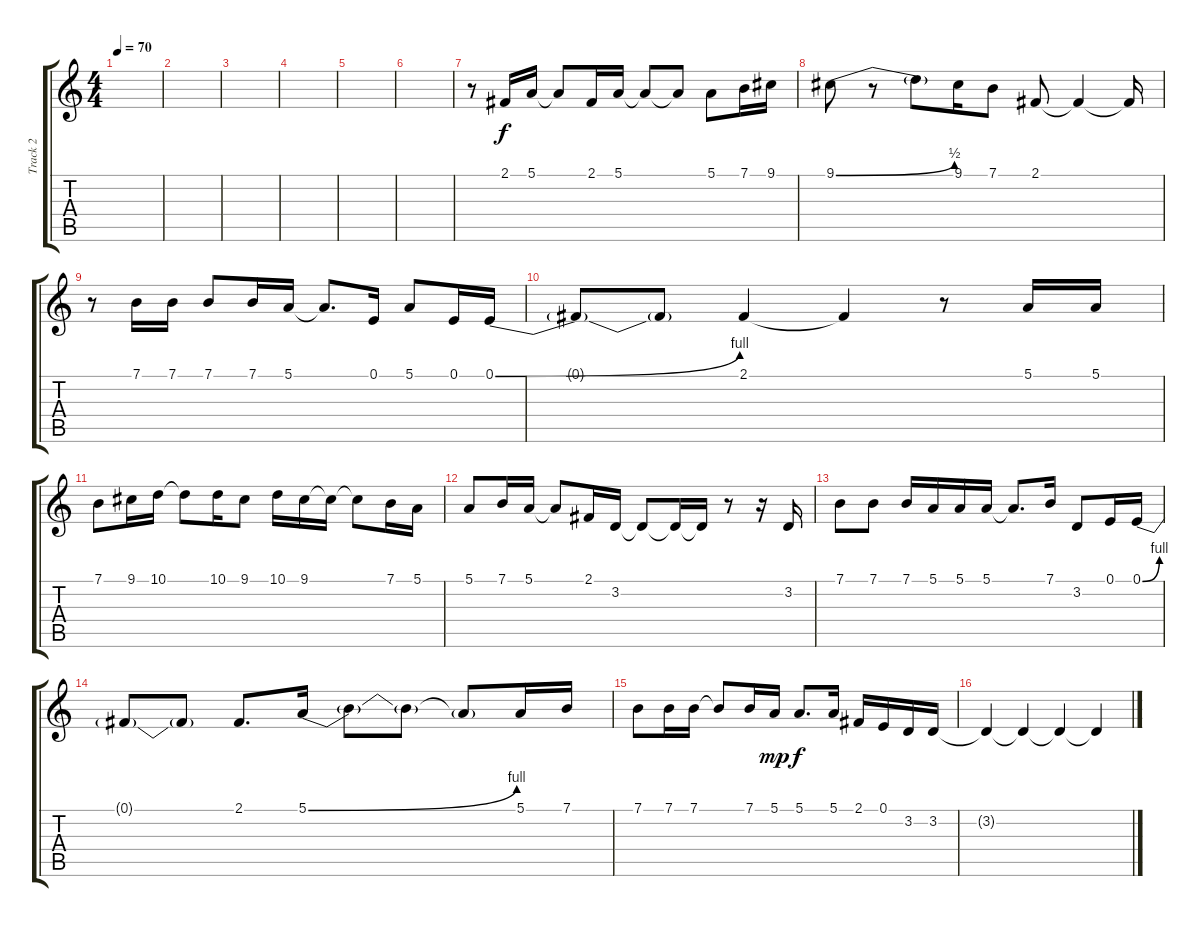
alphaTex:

\track ("Track 2" "Track 2") {instrument panflute}
\staff {score tabs}
\tuning (E4 B3 G3 D3 A2 E2) {hide}
\ts (4 4)
\tempo 70
\clef g2
\ks c
|
|
|
|
|
|
r.8 2.1.16 5.1.16 5.1{t}.8 2.1.16 5.1.16 5.1{t}.8 5.1{t}.8 5.1.8 7.1.16 9.1.16 |
9.1{be (bend 0 0 60 2)}.8 r.8 9.1{t}.8 9.1.16 7.1.8 2.1.8 2.1{t}.4 2.1{t}.16 |
r.8 7.1.16 7.1.16 7.1.8 7.1.16 5.1.16 5.1{t}.8{d} 0.1.16 5.1.8 0.1.16 0.1{be (bend 0 0 60 4)}.16 |
0.1{t}.8 0.1{t}.8 2.1.4 2.1{t}.4 r.8 5.1.16 5.1.16 |
7.1.8 9.1.16 10.1.16 10.1{t}.8 10.1.16 9.1.8 10.1.16 9.1.16 9.1{t}.16 9.1{t}.8 7.1.16 5.1.16 |
5.1.8 7.1.16 5.1.16 5.1{t}.8 2.1.16 3.2.16 3.2{t}.8 3.2{t}.16 3.2{t}.16 r.8 r.16 3.2.16 |
7.1.8 7.1.8 7.1.16 5.1.16 5.1.16 5.1.16 5.1{t}.8{d} 7.1.16 3.2.8 0.1.16 0.1{be (bend 0 0 60 4)}.16 |
0.1{t}.8 0.1{t}.8 2.1.8{d} 5.1{be (bend 0 0 60 4)}.16 5.1{t}.8 5.1{t}.8 5.1{t}.8 5.1.16 7.1.16 |
7.1.8 7.1.16 7.1.16 7.1{t}.8 7.1.16 5.1.16{dy mp} 5.1.8{d dy f} 5.1.16 2.1.16 0.1.16 3.2.16 3.2.16 |
3.2{t}.4 3.2{t}.4 3.2{t}.4 3.2{t}.4
